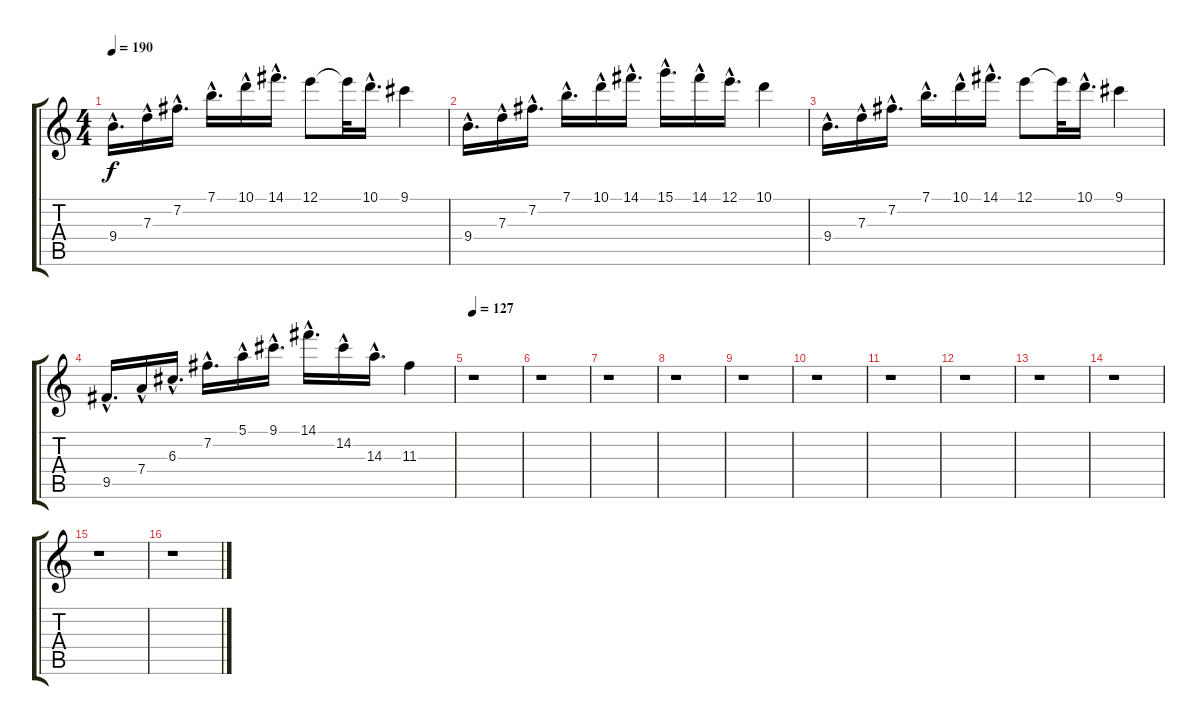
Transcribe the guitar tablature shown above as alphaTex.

\track "" {instrument distortionguitar}
\staff {score tabs}
\tuning (E4 B3 G3 D3 A2 E2) {hide}
\ts (4 4)
\tempo 190
\clef g2
\ks c
9.4{hac}.16{d dy f} 7.3{hac}.16 7.2{hac}.16{d} 7.1{hac}.16{d} 10.1{hac}.16 14.1{hac}.16{d} 12.1.8 12.1{t}.32 10.1{hac}.16{d} 9.1.4 |
9.4{hac}.16{d} 7.3{hac}.16 7.2{hac}.16{d} 7.1{hac}.16{d} 10.1{hac}.16 14.1{hac}.16{d} 15.1{hac}.16{d} 14.1{hac}.16 12.1{hac}.16{d} 10.1.4 |
9.4{hac}.16{d} 7.3{hac}.16 7.2{hac}.16{d} 7.1{hac}.16{d} 10.1{hac}.16 14.1{hac}.16{d} 12.1.8 12.1{t}.32 10.1{hac}.16{d} 9.1.4 |
9.5{hac}.16{d} 7.4{hac}.16 6.3{hac}.16{d} 7.2{hac}.16{d} 5.1{hac}.16 9.1{hac}.16{d} 14.1{hac}.16{d} 14.2{hac}.16 14.3{hac}.16{d} 11.3.4 |
\tempo 127
r.1 |
r.1 |
r.1 |
r.1 |
r.1 |
r.1 |
r.1 |
r.1 |
r.1 |
r.1 |
r.1 |
r.1
